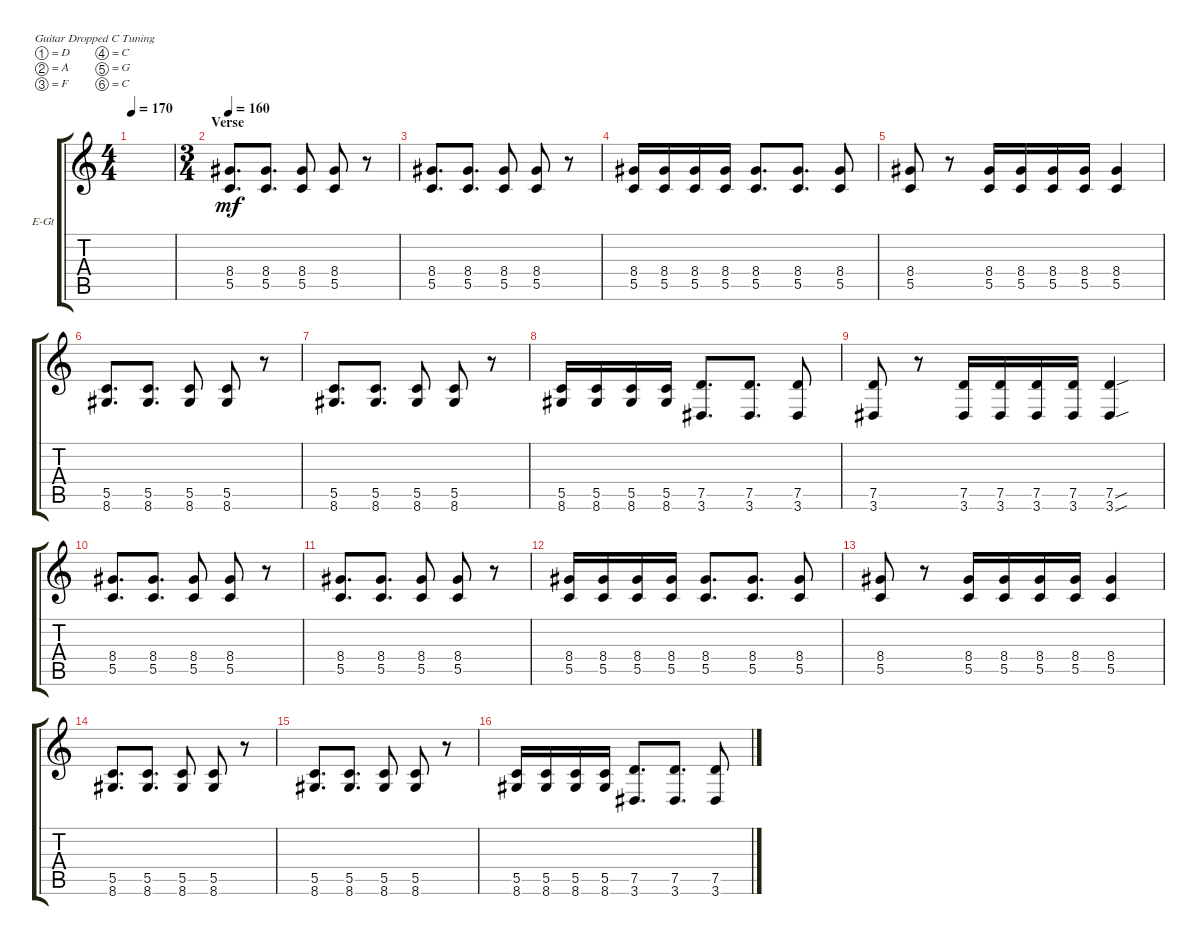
\defaultSystemsLayout 4
\bracketExtendMode groupsimilarinstruments
\firstSystemTrackNameOrientation horizontal
\otherSystemsTrackNameOrientation horizontal
\track ("Jack" "E-Gt") {instrument distortionguitar}
\staff {score tabs}
\tuning (D4 A3 F3 C3 G2 C2)
\ts (4 4)
\tempo 170
\clef g2
\ks c
|
\ts (3 4)
\section ("" "Verse")
\tempo 160
(5.5 8.4).8{d dy mf} (5.5 8.4).8{d} (5.5 8.4).8 (5.5 8.4).8 r.8 |
(5.5 8.4).8{d} (5.5 8.4).8{d} (5.5 8.4).8 (5.5 8.4).8 r.8 |
(5.5 8.4).16 (5.5 8.4).16 (5.5 8.4).16 (5.5 8.4).16 (5.5 8.4).8{d} (5.5 8.4).8{d} (5.5 8.4).8 |
(5.5 8.4).8 r.8 (5.5 8.4).16 (5.5 8.4).16 (5.5 8.4).16 (5.5 8.4).16 (5.5 8.4).4 |
(5.5 8.6).8{d} (5.5 8.6).8{d} (5.5 8.6).8 (5.5 8.6).8 r.8 |
(5.5 8.6).8{d} (5.5 8.6).8{d} (5.5 8.6).8 (5.5 8.6).8 r.8 |
(5.5 8.6).16 (8.6 5.5).16 (5.5 8.6).16 (5.5 8.6).16 (3.6 7.5).8{d} (7.5 3.6).8{d} (7.5 3.6).8 |
(7.5 3.6).8 r.8 (7.5 3.6).16 (7.5 3.6).16 (7.5 3.6).16 (7.5 3.6).16 (7.5{sou} 3.6{sou}).4 |
(5.5 8.4).8{d} (5.5 8.4).8{d} (5.5 8.4).8 (5.5 8.4).8 r.8 |
(5.5 8.4).8{d} (5.5 8.4).8{d} (5.5 8.4).8 (5.5 8.4).8 r.8 |
(5.5 8.4).16 (5.5 8.4).16 (5.5 8.4).16 (5.5 8.4).16 (5.5 8.4).8{d} (5.5 8.4).8{d} (5.5 8.4).8 |
(5.5 8.4).8 r.8 (5.5 8.4).16 (5.5 8.4).16 (5.5 8.4).16 (5.5 8.4).16 (5.5 8.4).4 |
(5.5 8.6).8{d} (5.5 8.6).8{d} (5.5 8.6).8 (5.5 8.6).8 r.8 |
(5.5 8.6).8{d} (5.5 8.6).8{d} (5.5 8.6).8 (5.5 8.6).8 r.8 |
(5.5 8.6).16 (8.6 5.5).16 (5.5 8.6).16 (5.5 8.6).16 (3.6 7.5).8{d} (7.5 3.6).8{d} (7.5 3.6).8
